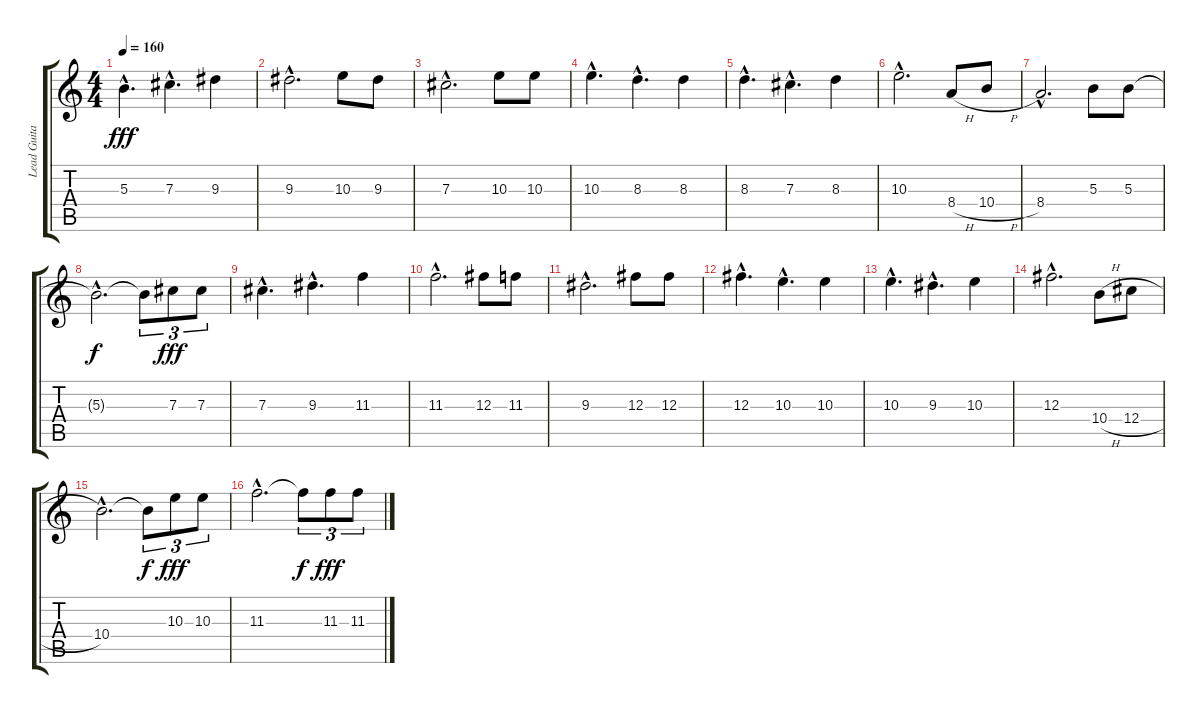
\track ("Lead Guitar" "Lead Guita") {instrument overdrivenguitar}
\staff {score tabs}
\tuning (Eb4 Bb3 Gb3 Db3 Ab2 Db2) {hide}
\ts (4 4)
\tempo 160
\clef g2
\ks c
5.3{hac}.4{d dy fff} 7.3{hac}.4{d} 9.3.4 |
9.3{hac}.2{d} 10.3.8 9.3.8 |
7.3{hac}.2{d} 10.3.8 10.3.8 |
10.3{hac}.4{d} 8.3{hac}.4{d} 8.3.4 |
8.3{hac}.4{d} 7.3{hac}.4{d} 8.3.4 |
10.3{hac}.2{d} 8.4{h}.8 10.4{h}.8 |
8.4{hac}.2{d} 5.3.8 5.3.8 |
5.3{hac t}.2{d dy f} 5.3{t}.8{tu (3 2)} 7.3.8{tu (3 2) dy fff} 7.3.8{tu (3 2)} |
7.3{hac}.4{d} 9.3{hac}.4{d} 11.3.4 |
11.3{hac}.2{d} 12.3.8 11.3.8 |
9.3{hac}.2{d} 12.3.8 12.3.8 |
12.3{hac}.4{d} 10.3{hac}.4{d} 10.3.4 |
10.3{hac}.4{d} 9.3{hac}.4{d} 10.3.4 |
12.3{hac}.2{d} 10.4{h}.8 12.4{h}.8 |
10.4{hac}.2{d} 10.4{t}.8{tu (3 2) dy f} 10.3.8{tu (3 2) dy fff} 10.3.8{tu (3 2)} |
11.3{hac}.2{d} 11.3{t}.8{tu (3 2) dy f} 11.3.8{tu (3 2) dy fff} 11.3.8{tu (3 2)}
